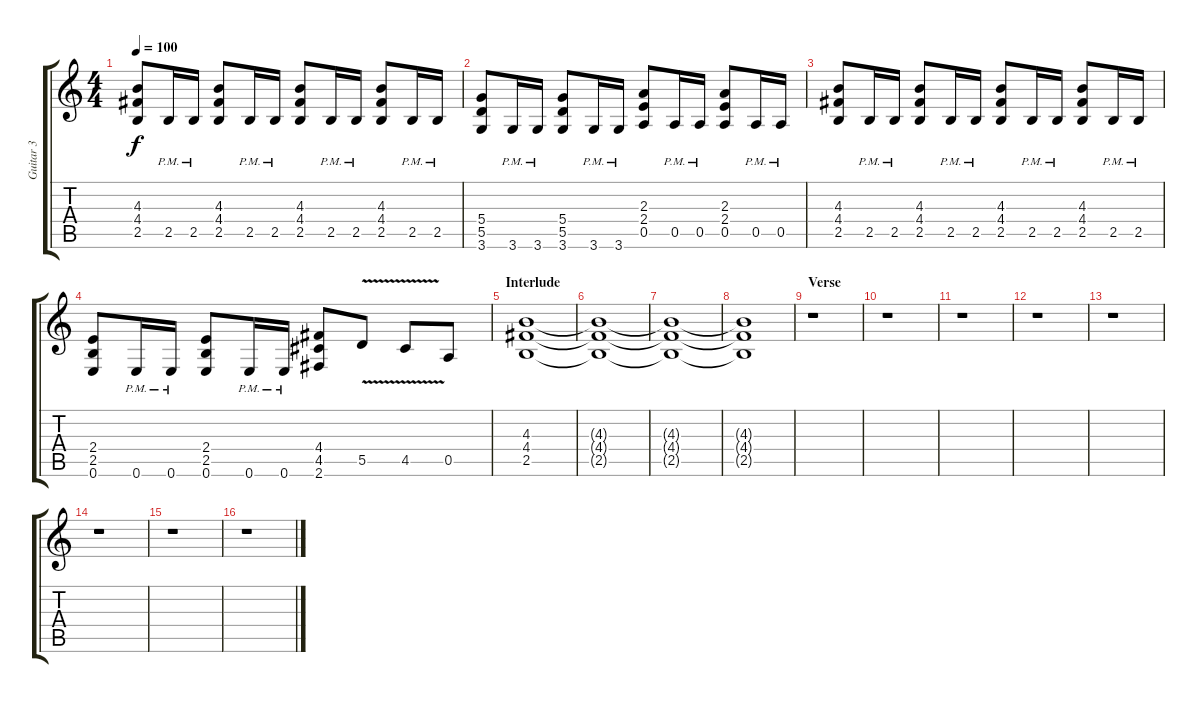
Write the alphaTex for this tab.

\track ("Guitar 3" "Guitar 3") {instrument distortionguitar}
\staff {score tabs}
\tuning (E4 B3 G3 D3 A2 E2) {hide}
\ts (4 4)
\tempo 100
\clef g2
\ks c
(4.3 4.4 2.5).8{dy f} 2.5{pm}.16 2.5{pm}.16 (4.3 4.4 2.5).8 2.5{pm}.16 2.5{pm}.16 (4.3 4.4 2.5).8 2.5{pm}.16 2.5{pm}.16 (4.3 4.4 2.5).8 2.5{pm}.16 2.5{pm}.16 |
(5.4 5.5 3.6).8 3.6{pm}.16 3.6{pm}.16 (5.4 5.5 3.6).8 3.6{pm}.16 3.6{pm}.16 (2.3 2.4 0.5).8 0.5{pm}.16 0.5{pm}.16 (2.3 2.4 0.5).8 0.5{pm}.16 0.5{pm}.16 |
(4.3 4.4 2.5).8 2.5{pm}.16 2.5{pm}.16 (4.3 4.4 2.5).8 2.5{pm}.16 2.5{pm}.16 (4.3 4.4 2.5).8 2.5{pm}.16 2.5{pm}.16 (4.3 4.4 2.5).8 2.5{pm}.16 2.5{pm}.16 |
(2.4 2.5 0.6).8 0.6{pm}.16 0.6{pm}.16 (2.4 2.5 0.6).8 0.6{pm}.16 0.6{pm}.16 (4.4 4.5 2.6).8 5.5{v}.8 4.5{v}.8 0.5.8 |
\section ("" "Interlude")
(4.3 4.4 2.5).1 |
(4.3{t} 4.4{t} 2.5{t}).1 |
(4.3{t} 4.4{t} 2.5{t}).1 |
(4.3{t} 4.4{t} 2.5{t}).1 |
\section ("" "Verse")
r.1 |
r.1 |
r.1 |
r.1 |
r.1 |
r.1 |
r.1 |
r.1
